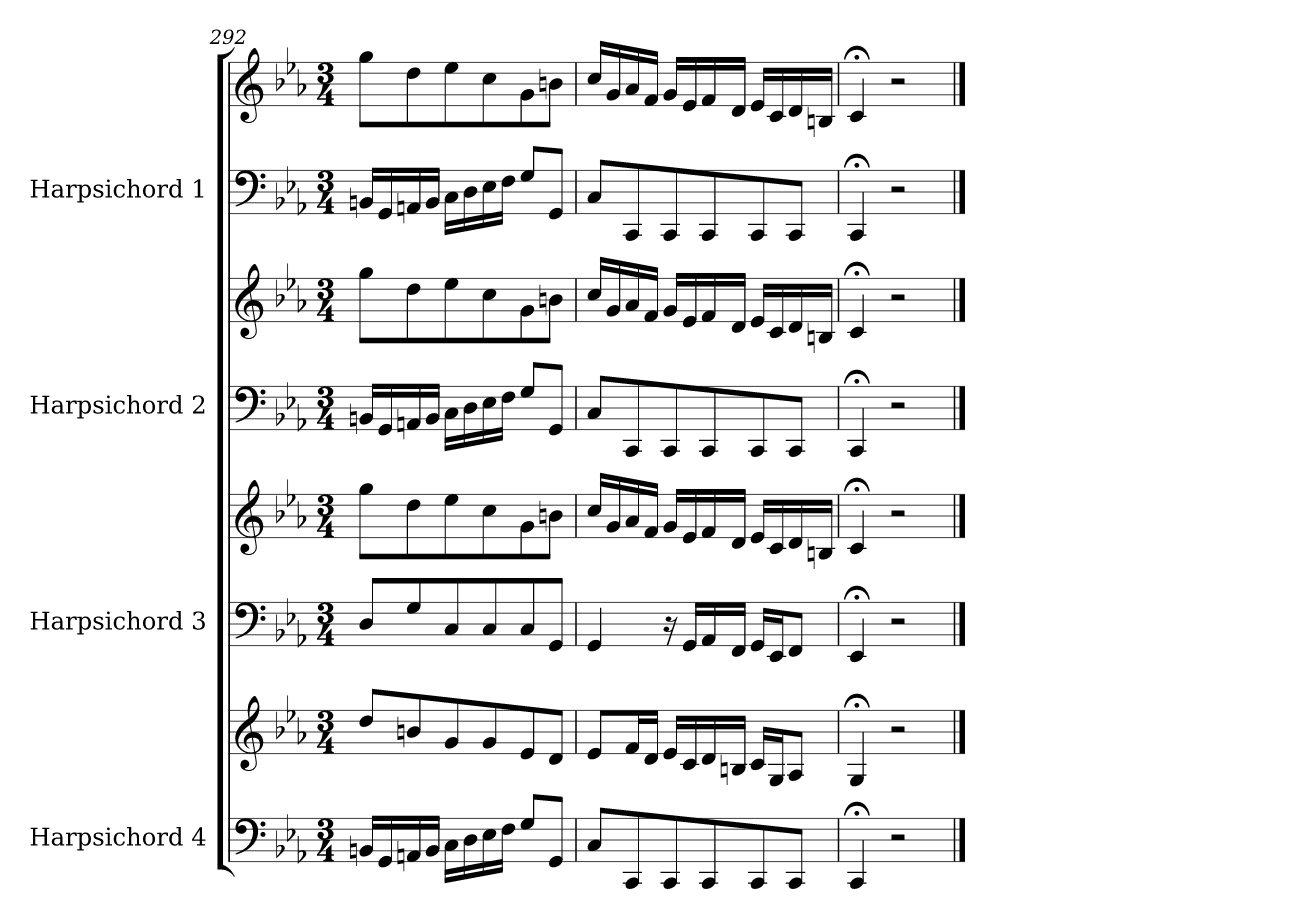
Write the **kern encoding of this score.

**kern	**kern	**kern	**kern	**kern	**kern	**kern	**kern
*part4	*part4	*part3	*part3	*part2	*part2	*part1	*part1
*staff8	*staff7	*staff6	*staff5	*staff4	*staff3	*staff2	*staff1
*I"Harpsichord 4	*	*I"Harpsichord 3	*	*I"Harpsichord 2	*	*I"Harpsichord 1	*
*I'Hp	*	*I'Hp	*	*I'Hp	*	*I'Hp	*
*clefF4	*clefG2	*clefF4	*clefG2	*clefF4	*clefG2	*clefF4	*clefG2
*k[b-e-a-]	*k[b-e-a-]	*k[b-e-a-]	*k[b-e-a-]	*k[b-e-a-]	*k[b-e-a-]	*k[b-e-a-]	*k[b-e-a-]
*M3/4	*M3/4	*M3/4	*M3/4	*M3/4	*M3/4	*M3/4	*M3/4
=292	=292	=292	=292	=292	=292	=292	=292
16BBn/LL	8dd/L	8D/L	8gg\L	16BBn/LL	8gg\L	16BBn/LL	8gg\L
16GG/	.	.	.	16GG/	.	16GG/	.
16AAn/	8bn/	8G/	8dd\	16AAn/	8dd\	16AAn/	8dd\
16BB/JJ	.	.	.	16BB/JJ	.	16BB/JJ	.
16C\LL	8g/	8C/	8ee-\	16C\LL	8ee-\	16C\LL	8ee-\
16D\	.	.	.	16D\	.	16D\	.
16E-\	8g/	8C/	8cc\	16E-\	8cc\	16E-\	8cc\
16F\JJ	.	.	.	16F\JJ	.	16F\JJ	.
8G/L	8e-/	8C/	8g\	8G/L	8g\	8G/L	8g\
8GG/J	8d/J	8GG/J	8bn\J	8GG/J	8bn\J	8GG/J	8bn\J
!!LO:PB:g=z
=293	=293	=293	=293	=293	=293	=293	=293
8C/L	8e-/L	4GG/	16cc/LL	8C/L	16cc/LL	8C/L	16cc/LL
.	.	.	16g/	.	16g/	.	16g/
8CC/	16f/L	.	16a-/	8CC/	16a-/	8CC/	16a-/
.	16d/JJ	.	16f/JJ	.	16f/JJ	.	16f/JJ
8CC/	16e-/LL	16r	16g/LL	8CC/	16g/LL	8CC/	16g/LL
.	16c/	16GG/LL	16e-/	.	16e-/	.	16e-/
8CC/	16d/	16AA-/	16f/	8CC/	16f/	8CC/	16f/
.	16Bn/JJ	16FF/JJ	16d/JJ	.	16d/JJ	.	16d/JJ
8CC/	16c/LL	16GG/LL	16e-/LL	8CC/	16e-/LL	8CC/	16e-/LL
.	16G/J	16EE-/J	16c/	.	16c/	.	16c/
8CC/J	8A-/J	8FF/J	16d/	8CC/J	16d/	8CC/J	16d/
.	.	.	16Bn/JJ	.	16Bn/JJ	.	16Bn/JJ
=294	=294	=294	=294	=294	=294	=294	=294
4CC;</	4G;</	4EE-;</	4c;</	4CC;</	4c;</	4CC;</	4c;</
2r	2r	2r	2r	2r	2r	2r	2r
==	==	==	==	==	==	==	==
*-	*-	*-	*-	*-	*-	*-	*-
